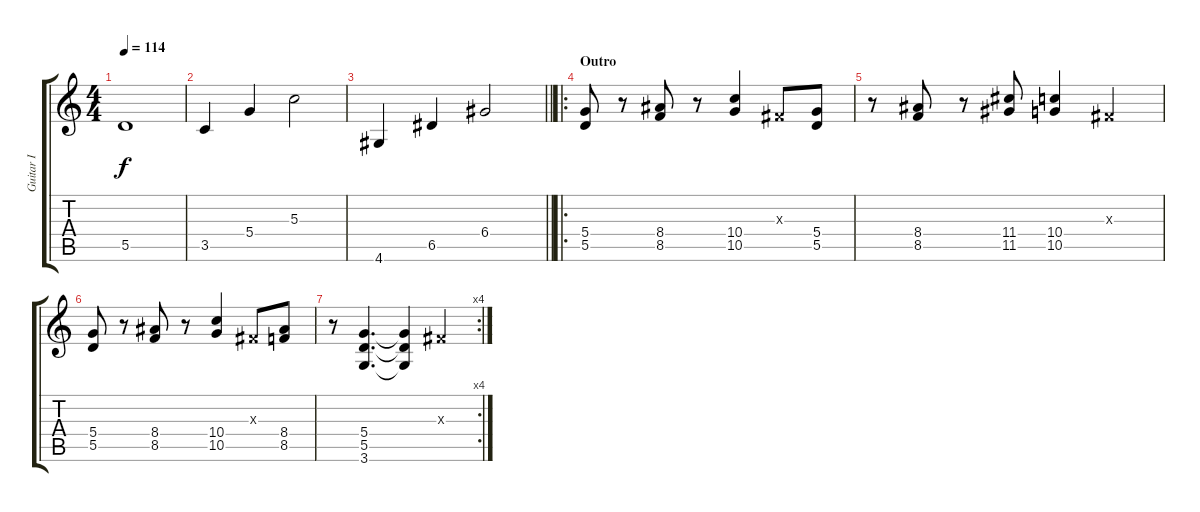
\track ("Guitar I" "Guitar I") {instrument overdrivenguitar}
\staff {score tabs}
\tuning (E4 B3 G3 D3 A2 E2) {hide}
\ts (4 4)
\tempo 114
\clef g2
\ks c
5.5{t}.1{dy f} |
3.5.4 5.4.4 5.3.2 |
\barLineRight lightlight
4.6.4 6.5.4 6.4.2 |
\ro
\section ("" "Outro")
(5.4 5.5).8 r.8 (8.4 8.5).8 r.8 (10.4 10.5).4 -1.3{x}.8 (5.4 5.5).8 |
r.8 (8.4 8.5).8 r.8 (11.4 11.5).8 (10.4 10.5).4 -1.3{x}.4 |
(5.4 5.5).8 r.8 (8.4 8.5).8 r.8 (10.4 10.5).4 -1.3{x}.8 (8.4 8.5).8 |
\rc 4
r.8 (5.4 5.5 3.6).4{d} (5.4{t} 5.5{t} 3.6{t}).4 -1.3{x}.4
